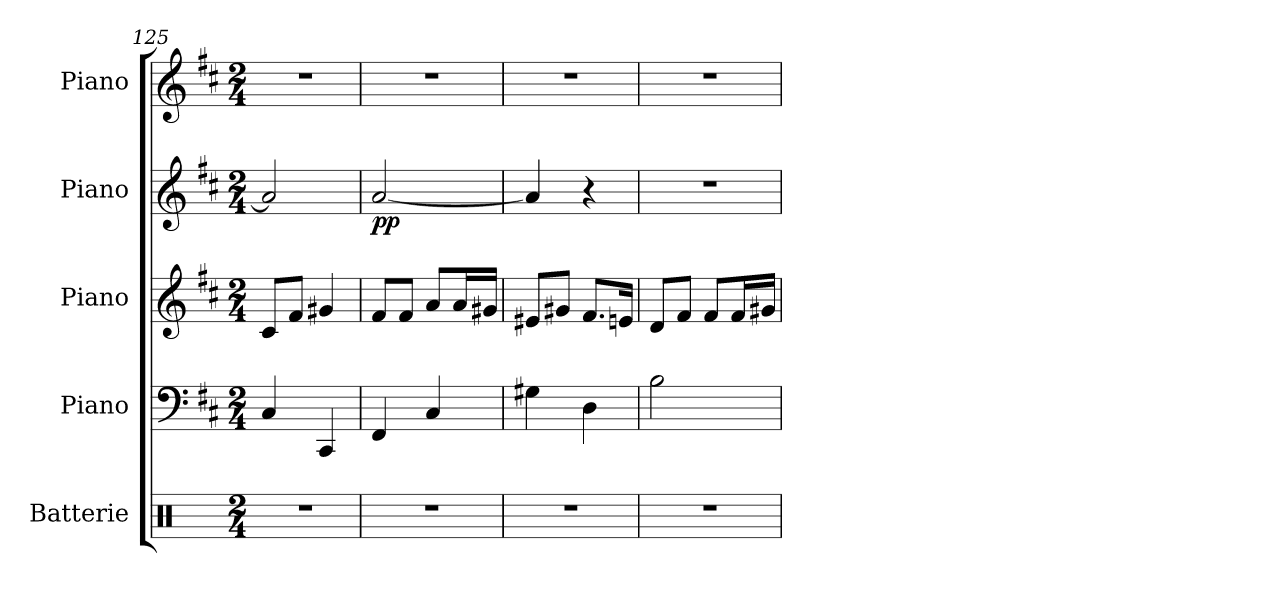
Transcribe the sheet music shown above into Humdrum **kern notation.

**kern	**kern	**kern	**kern	**dynam	**kern
*part5	*part4	*part3	*part2	*part2	*part1
*staff5	*staff4	*staff3	*staff2	*staff2	*staff1
*I"Batterie	*I"Piano	*I"Piano	*I"Piano	*	*I"Piano
*I'Batt.	*I'Pia.	*I'Pia.	*I'Pia.	*	*I'Pia.
*clefX	*clefF4	*clefG2	*clefG2	*	*clefG2
*k[]	*k[f#c#]	*k[f#c#]	*k[f#c#]	*	*k[f#c#]
*M2/4	*M2/4	*M2/4	*M2/4	*	*M2/4
=125	=125	=125	=125	=125	=125
2r	4C#/	8c#/L	2a/]	.	2r
.	.	8f#/J	.	.	.
.	4CC#/	4g#X/	.	.	.
!!LO:LB:g=z
=126	=126	=126	=126	=126	=126
!	!	!	!	!LO:DY:b	!
2r	4FF#/	8f#/L	[2a/	pp	2r
.	.	8f#/J	.	.	.
.	4C#/	8a/L	.	.	.
.	.	16a/L	.	.	.
.	.	16g#X/JJ	.	.	.
=127	=127	=127	=127	=127	=127
2r	4G#X\	8e#X/L	4a/]	.	2r
.	.	8g#X/J	.	.	.
.	4D\	8.f#/L	4r	.	.
.	.	16en/Jk	.	.	.
=128	=128	=128	=128	=128	=128
2r	2B\	8d/L	2r	.	2r
.	.	8f#/J	.	.	.
.	.	8f#/L	.	.	.
.	.	16f#/L	.	.	.
.	.	16g#X/JJ	.	.	.
=	=	=	=	=	=
*-	*-	*-	*-	*-	*-
